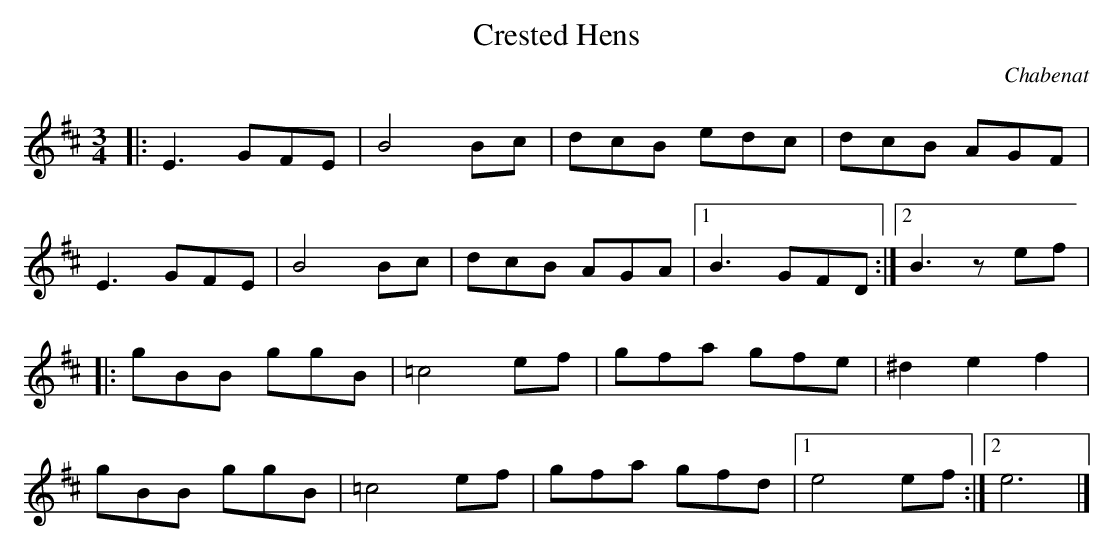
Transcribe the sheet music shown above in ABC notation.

X:1
T:Crested Hens
C:Chabenat
M:3/4
L:1/8
K:D
|:E3 GFE|B4Bc|dcB edc|dcB AGF|
E3 GFE|B4Bc|dcB AGA|1 B3 GFD:|2 B3 zef|
|:gBB ggB|=c4ef|gfa gfe|^d2e2f2|
gBB ggB|=c4ef|gfa gfd|1 e4ef:|2 e6|]
